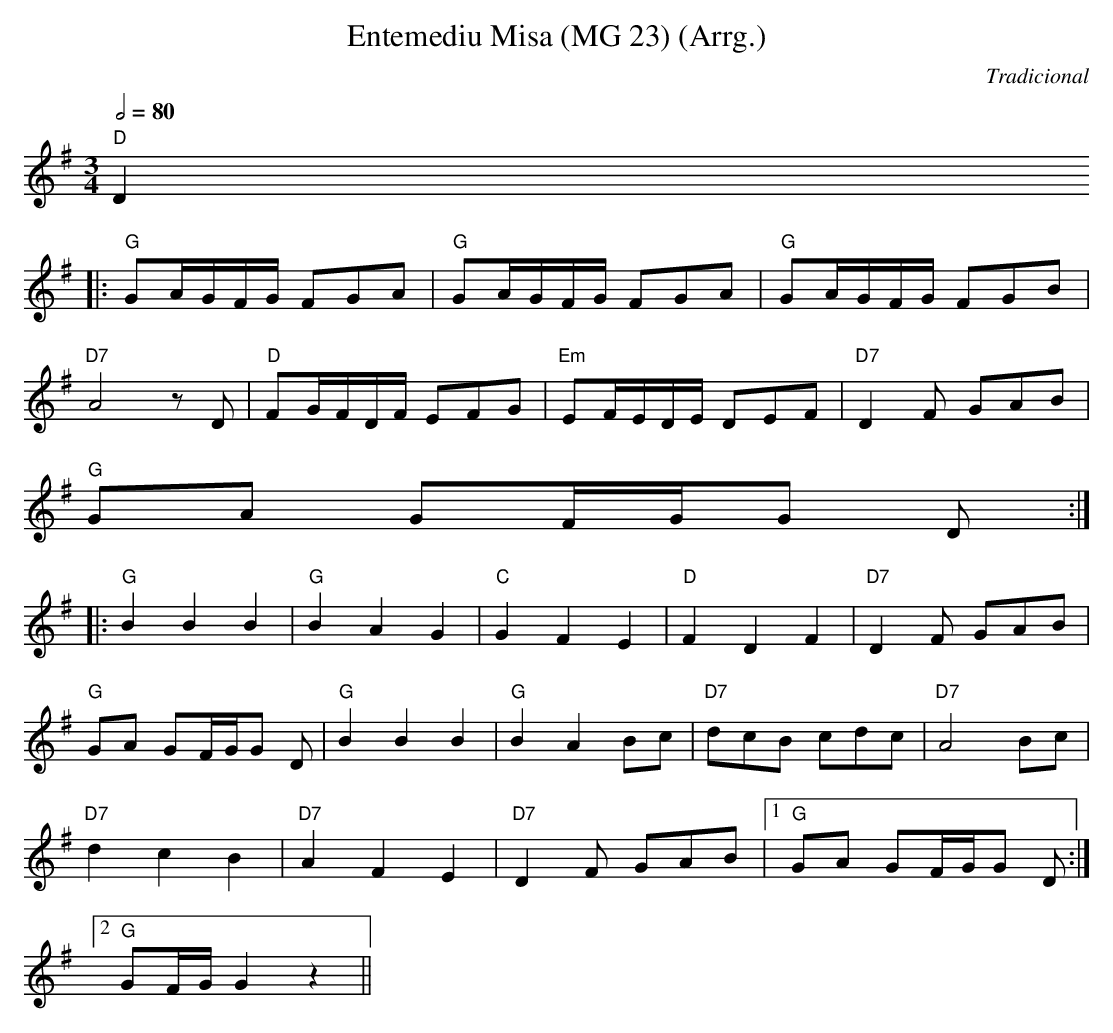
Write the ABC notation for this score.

X:1
T:Entemediu Misa (MG 23) (Arrg.)
C:Tradicional
E:Nivel 2
M:3/4
L:1/8
Q:2/4=80
K:G
"D"D2
|: "G"GA/2G/2F/2G/2 FGA| "G"GA/2G/2F/2G/2 FGA| "G"GA/2G/2F/2G/2 FGB|
"D7"A4 z D| "D"FG/2F/2D/2F/2 EFG| "Em"EF/2E/2D/2E/2 DEF| "D7"D2 F GAB|
"G"GA GF/2G/2G D:|
|: "G"B2 B2 B2| "G"B2 A2 G2| "C"G2 F2 E2| "D"F2 D2 F2| "D7"D2 F GAB|
"G"GA GF/2G/2G D| "G"B2 B2 B2| "G"B2 A2 Bc| "D7"dcB cdc| "D7"A4 Bc|
"D7"d2 c2 B2| "D7"A2 F2 E2| "D7"D2 F GAB| [1 "G"GA GF/2G/2G D:|
[2  "G"GF/2G/2 G2 z2||
